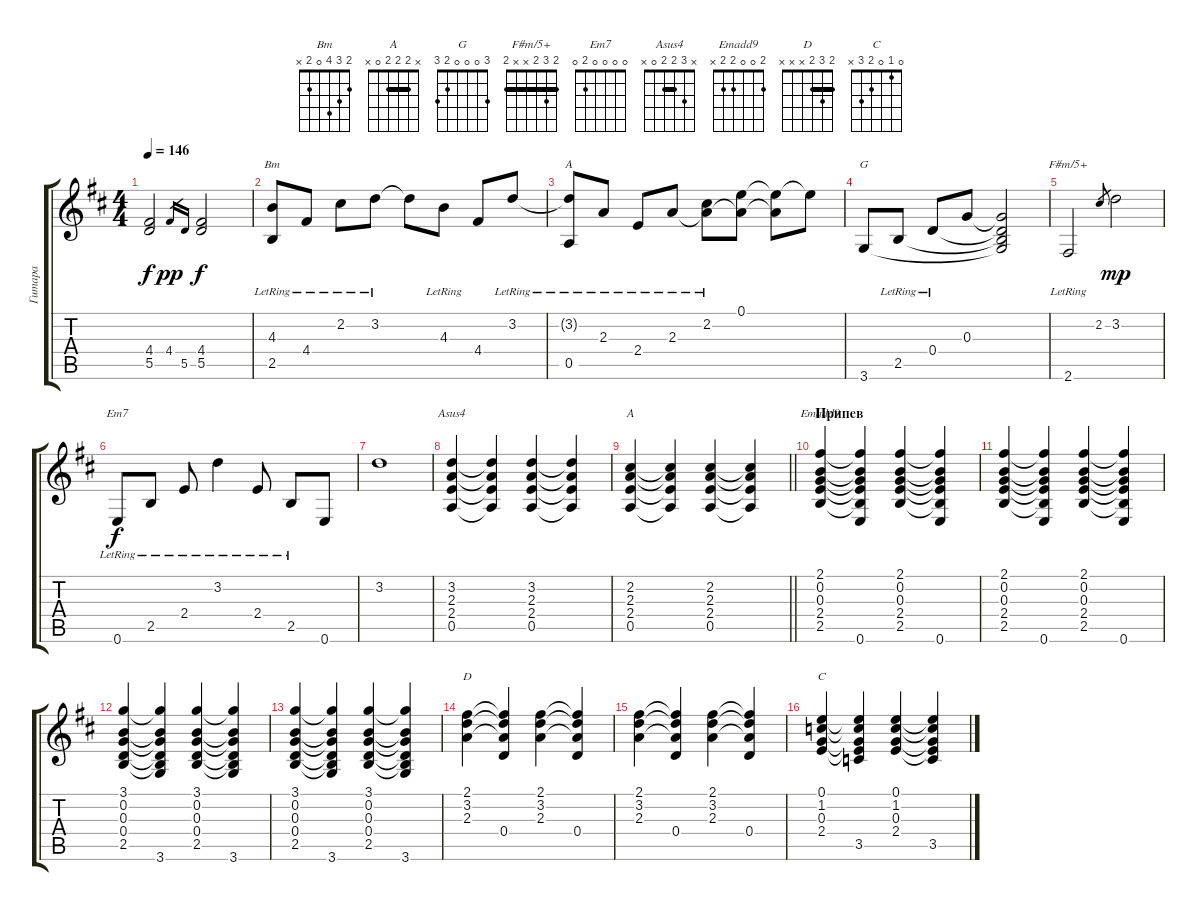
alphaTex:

\track ("Гитара" "Гитара") {instrument acousticguitarsteel}
\staff {score tabs}
\tuning (E4 B3 G3 D3 A2 E2) {hide}
\chord ("Bm" 2 3 4 0 2 x)
\chord ("A" 0 2 2 2 0 x)
\chord ("G" 3 0 0 0 2 3)
\chord ("F#m/5+" 2 3 2 x x 2) {barre 2}
\chord ("Em7" 0 0 0 0 2 0)
\chord ("Asus4" x 3 2 2 0 x) {barre 2}
\chord ("A" x 2 2 2 0 x) {barre 2}
\chord ("Emadd9" 2 0 0 2 2 x)
\chord ("D" 2 3 2 x x x) {barre 2}
\chord ("C" 0 1 0 2 3 x)
\ts (4 4)
\tempo 146
\clef g2
\ks bminor
(4.4{t} 5.5{t}).2{dy f} 4.4.16{gr dy pp} 5.5.16{gr} (4.4 5.5).2{dy f} |
(4.3{lr} 2.5{lr}).8{ch "Bm"} 4.4{lr}.8 2.2{lr}.8 3.2{lr}.8 3.2{t}.8 4.3{lr}.8 4.4.8 3.2{lr}.8 |
(3.2{t} 0.5{lr}).8{ch "A"} 2.3{lr}.8 2.4{lr}.8 2.3{lr}.8 (2.2{lr} 2.3{t}).8 (0.1 2.3{t}).8 (0.1{t} 2.3{t}).8 0.1{t}.8 |
3.6.8{ch "G"} 2.5{lr}.8 0.4{lr}.8 0.3.8 (0.3{t} 0.4{t} 2.5{t} 3.6{t}).2 |
2.6{lr}.2{ch "F#m/5+"} 2.2.8{gr} 3.2.2{dy mp} |
0.6{lr}.8{ch "Em7" dy f} 2.5{lr}.8 2.4{lr}.8 3.2{lr}.4 2.4{lr}.8 2.5{lr}.8 0.6.8 |
3.2.1 |
(3.2 2.3 2.4 0.5).4{ch "Asus4"} (3.2{t} 2.3{t} 2.4{t} 0.5{t}).4 (3.2 2.3 2.4 0.5).4 (3.2{t} 2.3{t} 2.4{t} 0.5{t}).4 |
\barLineRight lightlight
(2.2 2.3 2.4 0.5).4{ch "A"} (2.2{t} 2.3{t} 2.4{t} 0.5{t}).4 (2.2 2.3 2.4 0.5).4 (2.2{t} 2.3{t} 2.4{t} 0.5{t}).4 |
\section ("" "Припев")
(2.1 0.2 0.3 2.4 2.5).4{ch "Emadd9"} (2.1{t} 0.2{t} 0.3{t} 2.4{t} 2.5{t} 0.6).4 (2.1 0.2 0.3 2.4 2.5).4 (2.1{t} 0.2{t} 0.3{t} 2.4{t} 2.5{t} 0.6).4 |
(2.1 0.2 0.3 2.4 2.5).4 (2.1{t} 0.2{t} 0.3{t} 2.4{t} 2.5{t} 0.6).4 (2.1 0.2 0.3 2.4 2.5).4 (2.1{t} 0.2{t} 0.3{t} 2.4{t} 2.5{t} 0.6).4 |
(3.1 0.2 0.3 0.4 2.5).4 (3.1{t} 0.2{t} 0.3{t} 0.4{t} 2.5{t} 3.6).4 (3.1 0.2 0.3 0.4 2.5).4 (3.1{t} 0.2{t} 0.3{t} 0.4{t} 2.5{t} 3.6).4 |
(3.1 0.2 0.3 0.4 2.5).4 (3.1{t} 0.2{t} 0.3{t} 0.4{t} 2.5{t} 3.6).4 (3.1 0.2 0.3 0.4 2.5).4 (3.1{t} 0.2{t} 0.3{t} 0.4{t} 2.5{t} 3.6).4 |
(2.1 3.2 2.3).4{ch "D"} (2.1{t} 3.2{t} 2.3{t} 0.4).4 (2.1 3.2 2.3).4 (2.1{t} 3.2{t} 2.3{t} 0.4).4 |
(2.1 3.2 2.3).4 (2.1{t} 3.2{t} 2.3{t} 0.4).4 (2.1 3.2 2.3).4 (2.1{t} 3.2{t} 2.3{t} 0.4).4 |
(0.1 1.2 0.3 2.4).4{ch "C"} (0.1{t} 1.2{t} 0.3{t} 2.4{t} 3.5).4 (0.1 1.2 0.3 2.4).4 (0.1{t} 1.2{t} 0.3{t} 2.4{t} 3.5).4
